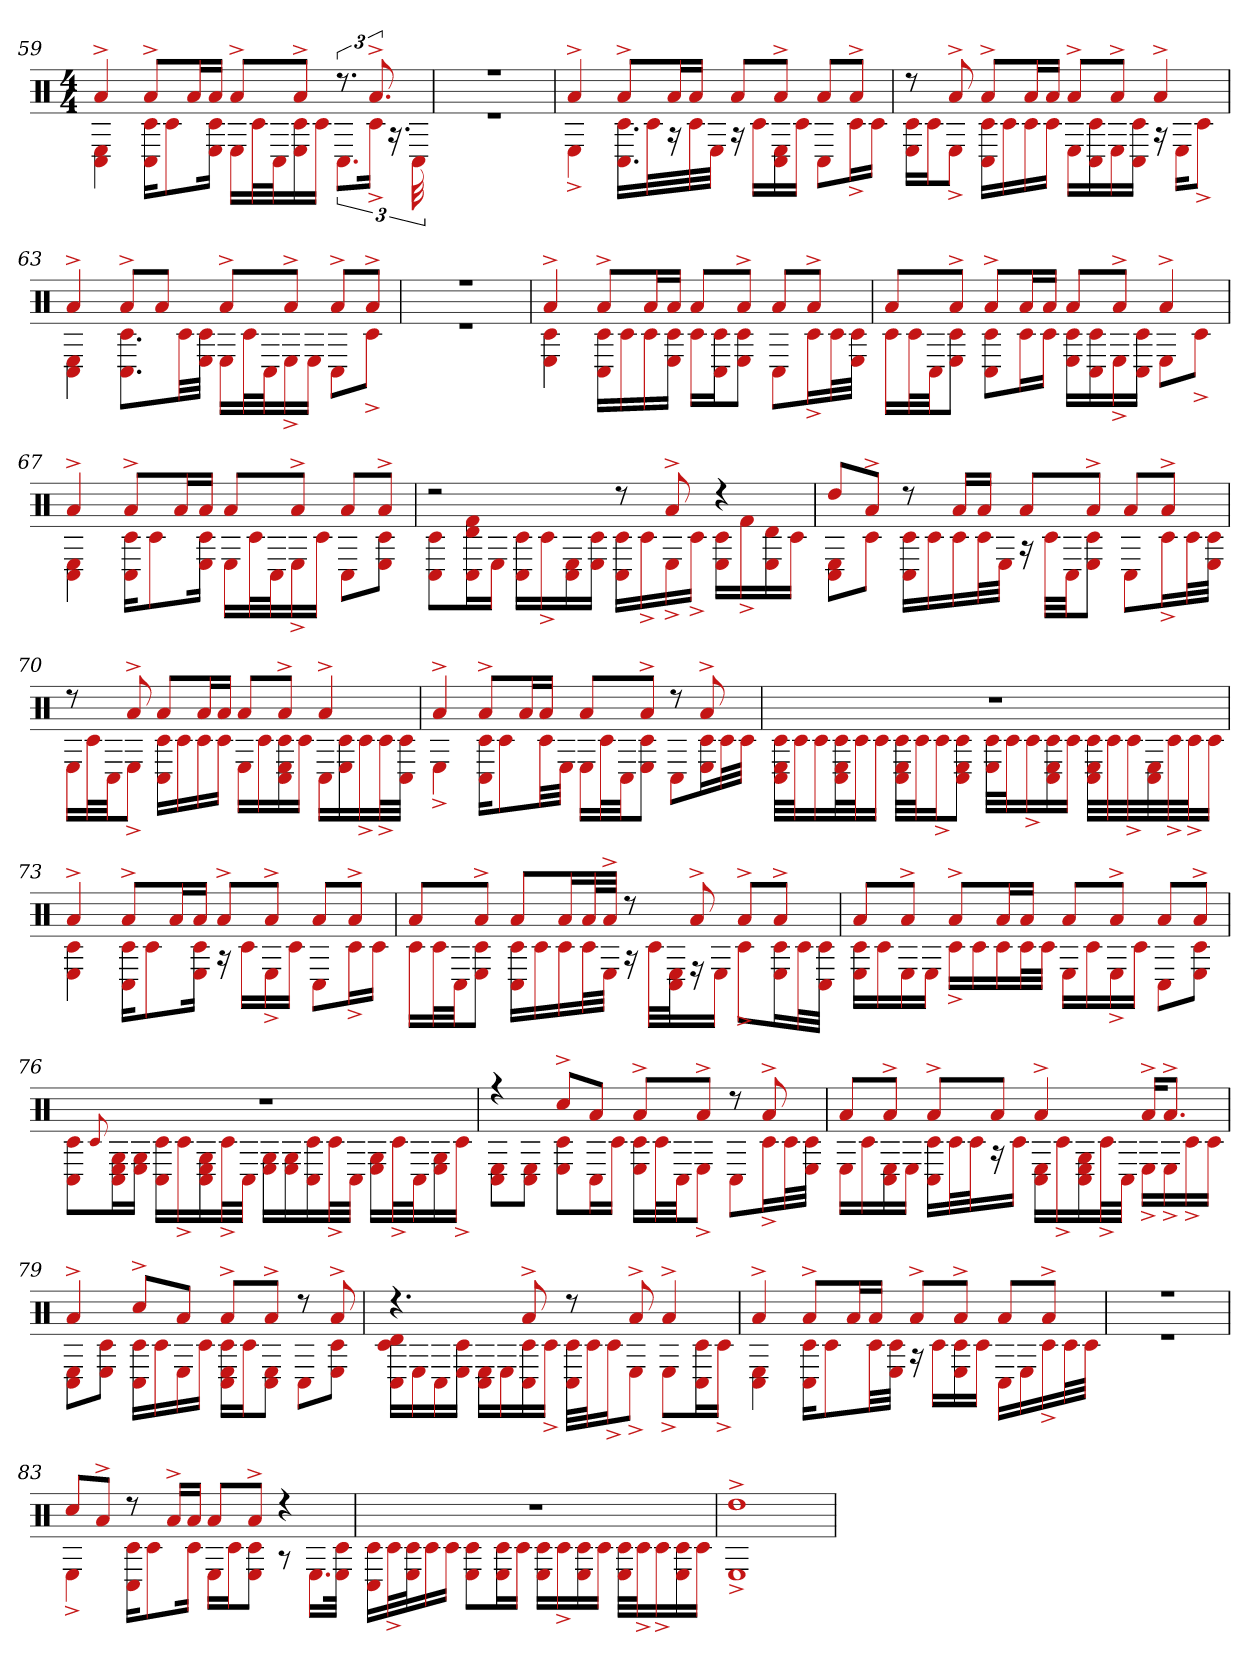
**kern
*part1
*staff1
*clefX
*k[]
*M4/4
=59
*^
4a^	4C# 4E
8a^L	16C# 16c#KL
.	8c#
16aL	.
16aJJ	16E 16c#Jk
8a^L	16ELL
.	32c#L
.	32C#J
8a^J	16E 16c#
.	16c#JJ
12.r	12.C#L
12.a^	24c#^Jk
.	24.r
.	48C#
=60	=60
1r	1r
=61	=61
4a^	4E^
8a^L	16.C# 16.c#LL
.	32c#L
16aL	16r
16aJJ	32c#
.	32EJJJ
8aL	16r
.	16c#LL
8a^J	16C# 16E
.	16c#JJ
8aL	8C#L
8a^J	16c#^L
.	16c#JJ
=62	=62
8r	16E 16c#LL
.	16c#J
8a^	8E^J
8a^L	16C# 16c#LL
.	16c#
16aL	16c#
16aJJ	16c#JJ
8a^L	16ELL
.	16c# 16C#
8a^J	16E
.	16c# 16C#JJ
4a^	16r
.	16EKL
.	8c#^J
=63	=63
4a^	4C# 4E
8a^L	8.C# 8.c#L
8aJ	.
.	32c#LL
.	32E 32c#JJJ
8a^L	16ELL
.	32c#L
.	32C#J
8a^J	16E^
.	16EJJ
8a^L	8C#L
8a^J	8c#^J
=64	=64
1r	1r
=65	=65
4a^	4E 4c#
8a^L	16C# 16c#LL
.	16c#
16aL	16c#
16aJJ	16c# 16EJJ
8aL	16c#LL
.	16c# 16C#J
8a^J	8E 8c#J
8aL	8C#L
8a^J	16c#^L
.	32c#L
.	32E 32c#JJJ
=66	=66
8aL	16c#LL
.	32c#L
.	32C#JJ
8a^J	8E 8c#J
8a^L	8C# 8c#L
16aL	16c#L
16aJJ	16c#JJ
8aL	16E 16c#LL
.	16c# 16C#
8a^J	16E^
.	16c# 16C#JJ
4a^	8EL
.	8c#^J
=67	=67
4a^	4E 4C#
8a^L	16C# 16c#KL
.	8c#
16aL	.
16aJJ	16c# 16EJk
8aL	16ELL
.	32c#L
.	32C#J
8a^J	16E^
.	16c#JJ
8aL	8C#L
8a^J	8E 8c#J
=68	=68
2r	8c# 8C#L
.	16C# 16d 16f#L
.	16EJJ
.	16C# 16c#LL
.	16c#^
.	16C# 16E
.	16E 16c#JJ
8r	16c# 16C#LL
.	16c#^
8a^	16E^
.	16c#^JJ
4r	16E 16c#LL
.	16f#^
.	16E 16d
.	16c#JJ
=69	=69
8ddL	8C# 8EL
8a^J	8c#J
8r	16C# 16c#LL
.	16c#
16aLL	16c#
16aJJ	32c#L
.	32EJJJ
8aL	16r
.	32c#LLL
.	32C#JJ
8a^J	8E 8c#J
8aL	8C#L
8a^J	16c#^L
.	32c#L
.	32E 32c#JJJ
=70	=70
8r	16ELL
.	32c#L
.	32C#JJ
8a^	8E^J
8aL	16C# 16c#LL
.	16c#
16aL	16c#
16aJJ	16c#JJ
8aL	16ELL
.	16c#
8a^J	16C# 16E 16c#
.	16c#JJ
4a^	16C#LL
.	16E 16c#
.	16c#^
.	32c#^L
.	32c# 32C#JJJ
=71	=71
4a^	4E^
8a^L	16C# 16c#KL
.	8c#
16aL	.
16aJJ	32c#LL
.	32EJJJ
8aL	16ELL
.	32c#L
.	32C#JJ
8a^J	8E 8c#J
8r	8C#L
8a^	16E 16c#L
.	32c#L
.	32c#JJJ
=72	=72
1r	32C# 32c# 32ELLL
.	32c#J
.	16c#
.	32E 32C# 32c#L
.	32c#J
.	16c#JJ
.	32C# 32E 32c#LLL
.	32c#J
.	16c#^J
.	8C# 8E 8c#J
.	32E 32c#LLL
.	32c#J
.	16c#^
.	16C# 16E 16c#
.	16c#JJ
.	32C# 32E 32c#LLL
.	32c#
.	32c#^
.	32E 32C#
.	32c#^
.	32c#^J
.	16c#JJ
=73	=73
4a^	4E 4c#
8a^L	16c# 16C#KL
.	8c#
16aL	.
16aJJ	16c# 16EJk
8a^L	16r
.	16c#LL
8a^J	16E^
.	16c#JJ
8aL	8C#L
8a^J	16c#^L
.	16c#JJ
=74	=74
8aL	16c#LL
.	32c#L
.	32C#JJ
8a^J	8E 8c#J
8aL	16C# 16c#LL
.	16c#
16aL	16c#
32aL	32c#L
32a^JJJ	32EJJJ
8r	16r
.	32c#LLL
.	32C# 32EJ
8a^	16r
.	16EJJ
8a^L	8c#^L
8a^J	16E 16c#L
.	32c#L
.	32c# 32C#JJJ
=75	=75
8aL	16E 16c#LL
.	16c#
8a^J	16E
.	16EJJ
8a^L	16c#^LL
.	16c#
16aL	16c#
16aJJ	32c#L
.	32c#JJJ
8aL	16ELL
.	16c#
8a^J	16E^
.	16c#JJ
8aL	8C#L
8a^J	8E 8c#J
=76	=76
1r	8C# 8c#L
.	8qqc#
.	16C# 16E 16GL
.	16G 16EJJ
.	16c# 16C#LL
.	16c#^
.	16C# 16E 16G
.	32c#^L
.	32C#JJJ
.	16E 16GLL
.	16E 16G
.	16C# 16c#
.	32c#^L
.	32C#JJJ
.	16E 16GLL
.	32c#^L
.	32C#J
.	16E 16G
.	16c#^JJ
=77	=77
4r	8C# 8EL
.	8C# 8EJ
8cc#^L	8E 8c#L
8aJ	16C#L
.	16c#JJ
8a^L	16c# 16ELL
.	32c#L
.	32C#JJ
8a^J	8E^J
8r	8C#L
8a^	16c#^L
.	32c#L
.	32E 32c#JJJ
=78	=78
8aL	16ELL
.	16c#
8a^J	16E 16C#
.	16EJJ
8a^L	16C# 16c#LL
.	32c#L
.	32c#J
8aJ	16r
.	16c#JJ
4a^	16C# 16ELL
.	16c#^
.	16C# 16E 16G
.	32c#^L
.	32C#JJJ
16a^KL	16E^LL
8.a^J	16E^
.	16c#^
.	16c#JJ
=79	=79
4a^	8C# 8EL
.	8c# 8EJ
8cc#^L	16C# 16c#LL
.	16c#
8aJ	16E
.	16c#JJ
8a^L	16C# 16E 16c#LL
.	16c#J
8a^J	8C# 8EJ
8r	8C#L
8a^	8E 8c#J
=80	=80
4.r	16C# 16d 16c#LL
.	16E
.	16C#
.	16E 16c#JJ
.	16C# 16ELL
.	16E
8a^	16c# 16C#
.	16c#^JJ
8r	32c# 32C#LLL
.	32c#J
.	16c#^J
8a^	8E^J
4a^	8E^L
.	16C# 16c#L
.	16c#^JJ
=81	=81
4a^	4C# 4E
8a^L	16C# 16c#KL
.	8c#
16aL	.
16aJJ	32c#LL
.	32E 32c#JJJ
8a^L	16r
.	16c#LL
8a^J	16E 16c#
.	16c#JJ
8aL	16C#LL
.	16E
8a^J	16c#^
.	32c#L
.	32c#JJJ
=82	=82
1r	1r
=83	=83
8cc#L	4E^
8a^J	.
8r	16C# 16c#KL
.	8c#
16a^LL	.
16aJJ	16c#Jk
8aL	16ELL
.	16c#J
8a^J	8c# 8EJ
4r	8r
.	16.ELL
.	32c# 32EJJk
=84	=84
1r	16C# 16c#LL
.	32c#^L
.	32E 32c#J
.	16c#
.	16c#JJ
.	8E 8c#L
.	16E 16c#L
.	16c#JJ
.	16E 16c#LL
.	16c#^
.	16E 16c#
.	16c#JJ
.	32c# 32ELLL
.	32c#^J
.	16c#^
.	16E 16c#
.	16c#JJ
=85	=85
1dd^	1E^
*v	*v
=
*-
